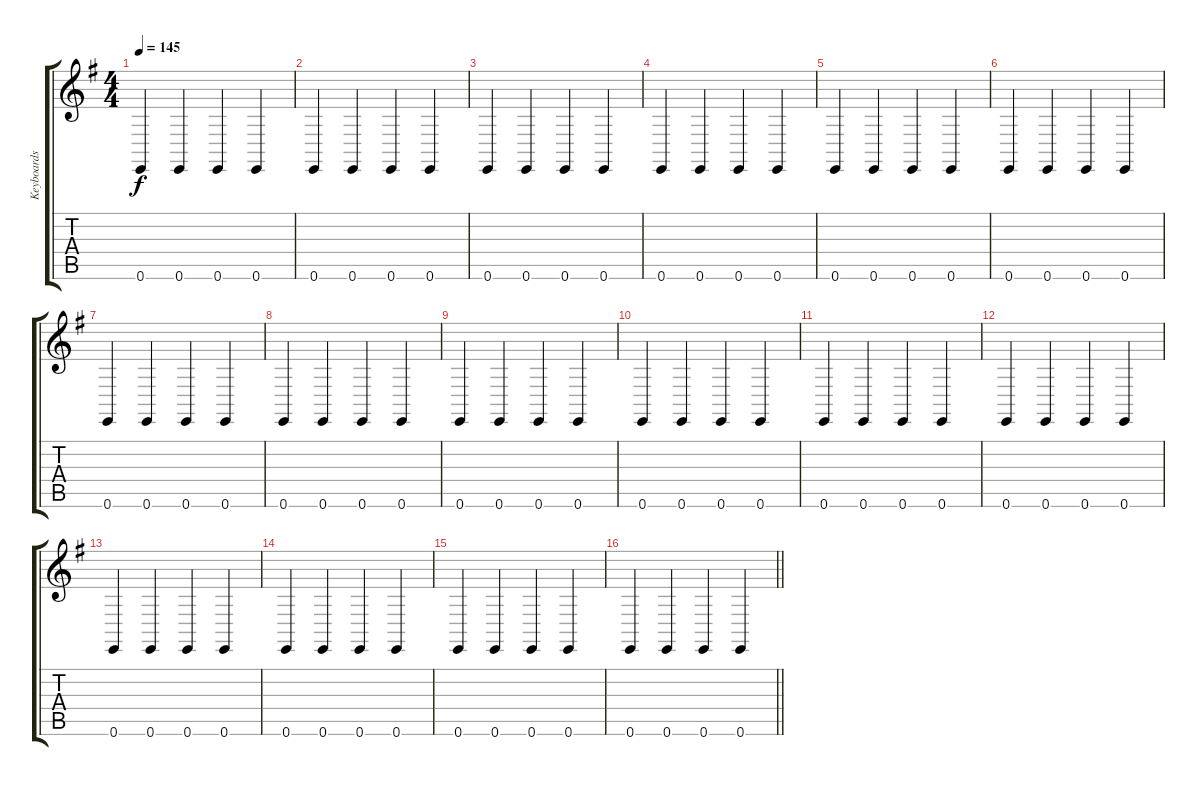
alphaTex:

\track ("Keyboards 2" "Keyboards ") {instrument pad3polysynth}
\staff {score tabs}
\tuning (E4 B3 G3 D3 A2 E2) {hide}
\ts (4 4)
\tempo 145
\clef g2
\ks g
0.6.4{dy f} 0.6.4 0.6.4 0.6.4 |
0.6.4 0.6.4 0.6.4 0.6.4 |
0.6.4 0.6.4 0.6.4 0.6.4 |
0.6.4 0.6.4 0.6.4 0.6.4 |
0.6.4 0.6.4 0.6.4 0.6.4 |
0.6.4 0.6.4 0.6.4 0.6.4 |
0.6.4 0.6.4 0.6.4 0.6.4 |
0.6.4 0.6.4 0.6.4 0.6.4 |
0.6.4 0.6.4 0.6.4 0.6.4 |
0.6.4 0.6.4 0.6.4 0.6.4 |
0.6.4 0.6.4 0.6.4 0.6.4 |
0.6.4 0.6.4 0.6.4 0.6.4 |
0.6.4 0.6.4 0.6.4 0.6.4 |
0.6.4 0.6.4 0.6.4 0.6.4 |
0.6.4 0.6.4 0.6.4 0.6.4 |
\barLineRight lightlight
0.6.4 0.6.4 0.6.4 0.6.4
